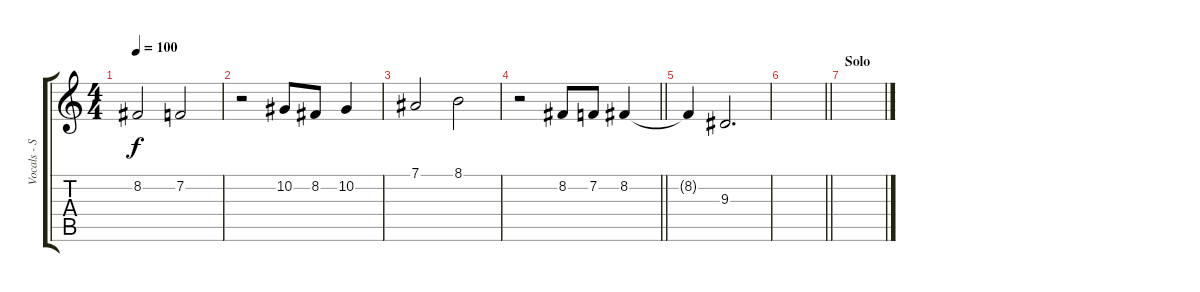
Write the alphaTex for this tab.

\track ("Vocals - Simon Cruz" "Vocals - S") {instrument altosax}
\staff {score tabs}
\tuning (Eb4 Bb3 Gb3 Db3 Ab2 Eb2) {hide}
\ts (4 4)
\tempo 100
\clef g2
\ks c
8.2.2{dy f} 7.2.2 |
r.2 10.2.8 8.2.8 10.2.4 |
7.1.2 8.1.2 |
\barLineRight lightlight
r.2 8.2.8 7.2.8 8.2.4 |
8.2{t}.4 9.3.2{d} |
\barLineRight lightlight
|
\section ("" "Solo")
